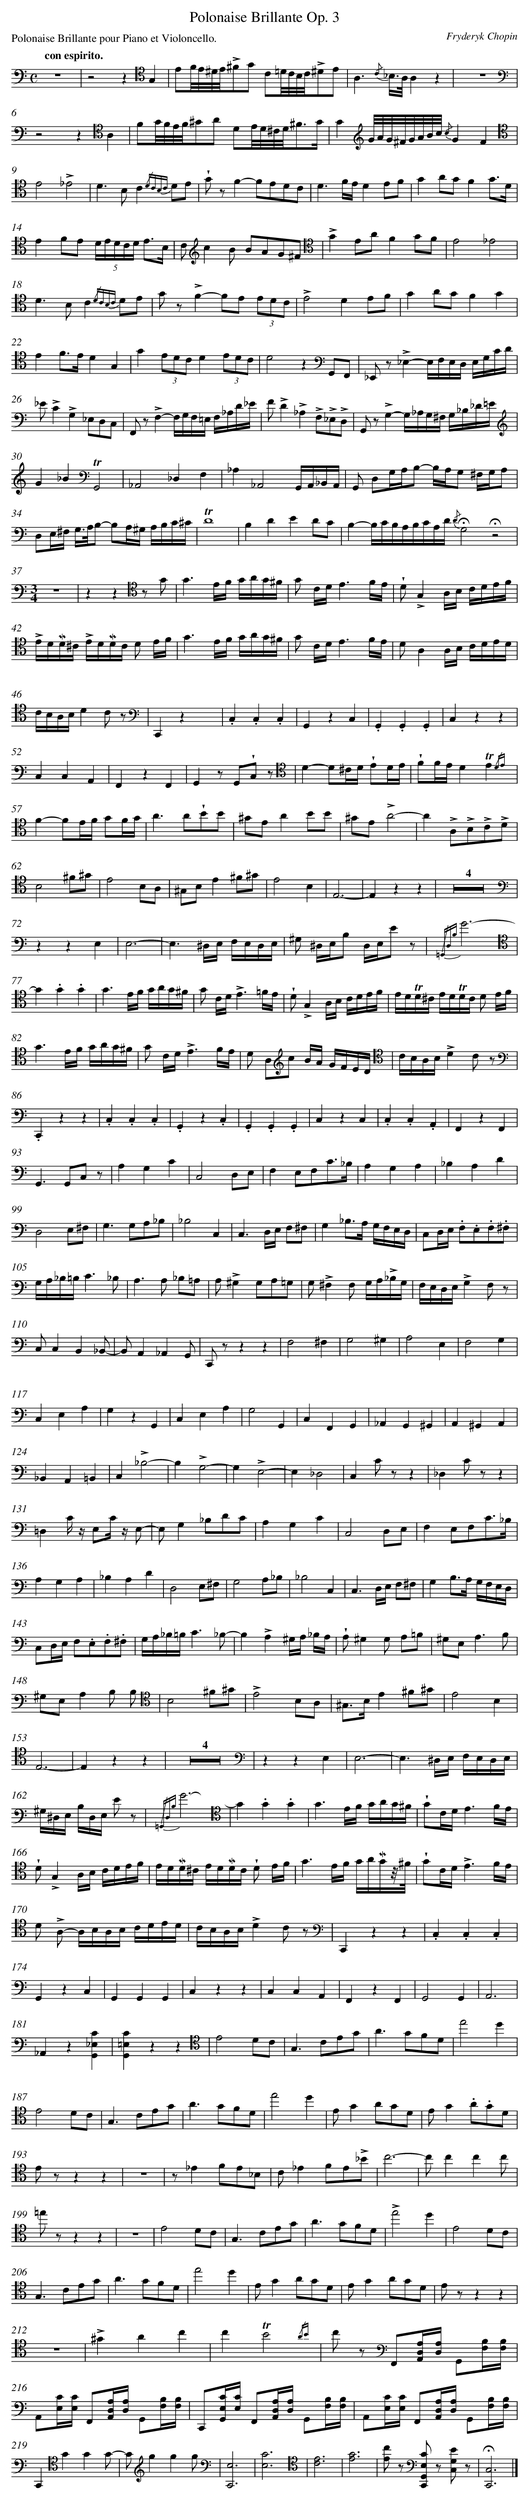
X:1
T: Polonaise Brillante Op. 3
C: Fryderyk Chopin
L: 1/16
M: C
P: Polonaise Brillante pour Piano et Violoncello.
Q: "con espirito."
K: C clef=bass
z16 |
z8z4[K:clef=tenor]G,4 |
E2F/E/^D/E/!accent!^F2G2 C2=D/C/B,/C/!accent!^D2E2 |
A,6{/C} _B,>A,A,4z4 |
z16 |
[K:clef=bass]z8z4[K:clef=tenor]A,4 |
F2G/F/E/F/^G2A2 D2E/D/^C/D/^F3G |
G4[K:clef=treble]G/A/G/^F/G/A/B/c/ {/c}G4F4[K:clef=tenor] |
E8!accent!_E8 |
D4>B,4C4{/DCB,C} D2E2 |
!wedge!G2 z2F4-F2E2D2C2 |
D6FED4E2F2 |
G4A2G2F4G3D |
E4F2E2 (5:4:5DEDCD E3B, |
C2[K:clef=treble]c4B2 B2A2G2^F2 |
[K:clef=tenor]!accent!G4E2A2F4G2F2 |
E8_E8 |
D4>B,4C4{/DCB,C} D2E2 |
G2 z2!accent!F4-F2E2 (3E2D2C2 |
!accent!E8D4E2F2 |
G4A2G2F4G4 |
E4F2>E2D4G,4 |
G4(3E2D2C2D4(3E2D2C2 |
D8z4[K:clef=bass]G,,2F,,2 |
_E,,2 z2!accent!_E,4-E,F,E,D, E,G,CD |
_E2!accent!C4!accent!G,4_E,2D,2C,2 |
F,,2 z2!accent!F,4-F,G,F,=E, F,_A,D_E |
F2!accent!D4!accent!_A,4!accent!F,2!accent!_E,2!accent!D,2 |
G,,2 z2!accent!G,4-G,_A,G,^F, G,_B,_D=E |
[K:clef=treble]G4_B4[K:clef=bass]!trill!G,,8 |
_A,,8_D,4F,4 |
_A,4_A,,8G,,A,,_B,,A,, |
G,,2 D,2G,A,B,2- B,A,G,2 ^F,G,A,2 |
D,2E,^F, G,>A,B,2- B,2A,^G, A,B,C^C |
!trill!D16 |
B,4D4E4D2C2 |
B,4-B,CB,A,B,CA,D {/D}!fermata!G,8!fermata!z8 [I:setbarnb 37]|
[M:3/4]z12 |
z4z4[K:clef=tenor]z2 G2 |
G6EF GAG^F |
G2 CDE6FE |
!wedge!D2!accent!G,4A,B, CDEF |
!accent!ED!mordent!D^C !accent!ED!mordent!DC D2 EF |
G6EF GAG^F |
G2 CDE6FE |
D2A,4A,B, CDED |
CB,A,B,D4C2 z2[K:clef=bass] |
C,,4z4x4 |
.C,4.C,4.C,4 |
G,,4z4C,4 |
.G,,4.G,,4.G,,4 |
C,4z4z4 |
C,4C,4A,,4 |
F,,4z4F,,4 |
G,,4z2 G,,2!wedge!C,2 z2[K:clef=tenor] |
D4-D2^CD !wedge!E2DE |
!wedge!F2FED4!trill!E4{/DE} |
F4-F2EF G2FG |
A4>A4!wedge!B2B2 |
^G2E2A4B2B2 |
^G2E2!accent!A8- |
A4!accent!A,2!accent!B,2!accent!C2!accent!D2 |
B,8^F2^G2 |
E8B,2A,2 |
^G,2B,2E4^F2^G2 |
E8B,4 |
E,12- |
E,4z4z4 |
Z4 |
[K:clef=bass]z4z4E,4 |
E,12- |
E,6^D,E, F,E,D,E, |
^G,2 ^D,E,B,2 D,E,E2 z2 |
{/=G,,D,B,}G12-[K:clef=tenor] |
G4.G4.G4 |
G6EF GAG^F |
G2 CD!accent!E6=FE |
!wedge!D2!accent!G,4A,B, CDEF |
ED!trill!D^C ED!trill!DC D2 EF |
G6EF GAG^F |
G2 CD!accent!E6FE |
D2 A,2[K:clef=treble]c2 BA GFED[K:clef=tenor] |
CB,A,B,!accent!D4C2 z2[K:clef=bass] |
.C,,4z4z4 |
.C,4.C,4.C,4 |
.G,,4z4.C,4 |
.G,,4.G,,4.G,,4 |
C,4z4C,4 |
.C,4.C,4.A,,4 |
F,,4z4F,,4 |
G,,4>G,,4C,2 z2 |
A,4G,4C4 |
C,8D,2E,2 |
F,4E,2F,2C3_B, |
A,4G,4A,4 |
_B,4A,4D4 |
D,8E,2^F,2 |
G,4>G,4A,2_B,2 |
_B,8C,4 |
C,6D,E, F,2^F,2 |
G,4_B,2>A,2 G,F,E,D, |
C,2D,E, .F,2.E,2.F,2.^F,2 |
G,A,_B,=B,C6_B,2 |
A,4>A,4 _B,2=A,2 |
A,2!accent!^G,4G,2A,2=G,2 |
G,2!accent!^F,4F,2 G,A,!accent!_B,G, |
F,E,D,E,!accent!G,4F,2 z2 |
C,2C,4B,,4_B,,2- |
B,,2A,,4_A,,4G,,2 |
C,,2 z2z4z4 |
F,8^F,4 |
G,8^G,4 |
A,8E,4 |
F,8G,4 |
C,4E,4A,4 |
G,4z4G,,4 |
C,4E,4A,4 |
G,8G,,4 |
C,4F,,4G,,4 |
_A,,4G,,4^G,,4 |
A,,4^G,,4A,,4 |
_B,,4A,,4=B,,4 |
C,4!accent!_B,8- |
B,4!accent!G,8- |
G,4!accent!E,8- |
E,4_D,8 |
C,4C2 z2z4 |
_D,4C2 z2z4 |
=D,4C z E,2C z E,2- |
E,2G,4_B,2D2C2 |
A,4G,4C4 |
C,8D,2E,2 |
F,4E,2F,2C3_B, |
A,4G,4A,4 |
_B,4A,4D4 |
D,8E,2^F,2 |
G,8A,2_B,2 |
_B,8C,4 |
C,6D,E, F,2^F,2 |
G,4B,2>A,2 G,F,E,D, |
C,2D,E, F,2.E,2.F,2.^F,2 |
G,A,_B,=B,C6_B,2- |
B,4!accent!A,4^G,A, _B,A, |
!wedge!A,2^G,4G,2 A,2=B,2 |
^G,2E,4<A,4B,2 |
^G,2E,2A,4B,2 B,2 |
[K:clef=tenor]B,8^F2^G2 |
!accent!E8B,2A,2 |
^G,2>B,2E4^F2^G2 |
E8B,4 |
E,12- |
E,4z4z4 |
Z4 |
[K:clef=bass]z4z4E,4 |
E,12- |
E,6^D,E, F,E,D,E, |
^G,^D,E, B,D,E, E2 z2 [I:setbarnb 162]|
{/=G,,D,B,}G12-[K:clef=tenor] |
G4.G4.G4 |
G6EF GAG^F |
!wedge!G2CDE6FE |
!wedge!D2!accent!G,4A,B, CDEF |
ED!mordent!D^C ED!mordent!DC !wedge!D2 EF |
G6EF GA!mordent!Gz/^F/ |
!wedge!G2CD!accent!E6FE |
D2 !accent!A,2- A,B,A,B, CDED |
CB,A,B,!accent!D4C2 z2[K:clef=bass] |
C,,4z4z4 |
.C,4.C,4.C,4 |
G,,4z4C,4 |
G,,4G,,4G,,4 |
C,4z4z4 |
C,4C,4A,,4 |
F,,4z4F,,4 |
G,,8G,,4 |
A,,12 |
_A,,4z4[C4_E,4G,,4] |
[C4=E,4G,,4]z4z4 |
[K:clef=tenor]E8D2C2 |
G,4>C4E2G2 |
A4>G4F2D2 |
e8d4 |
E8D2C2 |
G,4>C4E2G2 |
A4>G4F2D2 |
e8d4 |
E2G4A2G2D2 |
E2G4.A2.G2D2 |
E2 z2z4z4 |
z12 |
z2_E4F2E2_B,2 |
C2_E4F2E2!accent!_B2 |
c12- |
c2c4c4c2 |
=e2 z2z4z4 |
z12 |
E8D2C2 |
G,4>C4E2G2 |
A4>G4F2D2 |
!accent!e8d4 |
E8D2C2 |
G,4>C4E2G2 |
A4>G4F2D2 |
e8d4 |
E2G4A2G2D2 |
E2G4A2G2D2 |
E2 z2z4z4 |
z12 |
!accent!^G4A4c4 |
c4!trill!B8{/AB} |
c2 z2[K:clef=bass] F,,2[A,D,A,,][A,D,] G,,2[B,F,][B,F,] |
A,,2[CE,][CE,] F,,2[A,D,A,,][A,D,] G,,2[B,F,][B,F,] |
C,,2[CE,G,,][CE,] F,,2[A,D,A,,][A,D,] G,,2[B,F,][B,F,] |
A,,2[CE,][CE,] F,,2[A,D,A,,][A,D,] G,,2[B,F,][B,F,] |
C,,4[K:clef=tenor]G4G4G2- [I:setbarnb 219]|
G2[K:clef=treble]g4g4g2 |
[K:clef=bass][E,12C,,12] |
[C12E,12] |
[K:clef=tenor][E12C12] |
[G12E12] |
[c2E2] z2[K:clef=bass] [C2E,2G,,2C,,2] z2 [E2G,2C,2] z2 |
!fermata![C,12C,,12] |]
